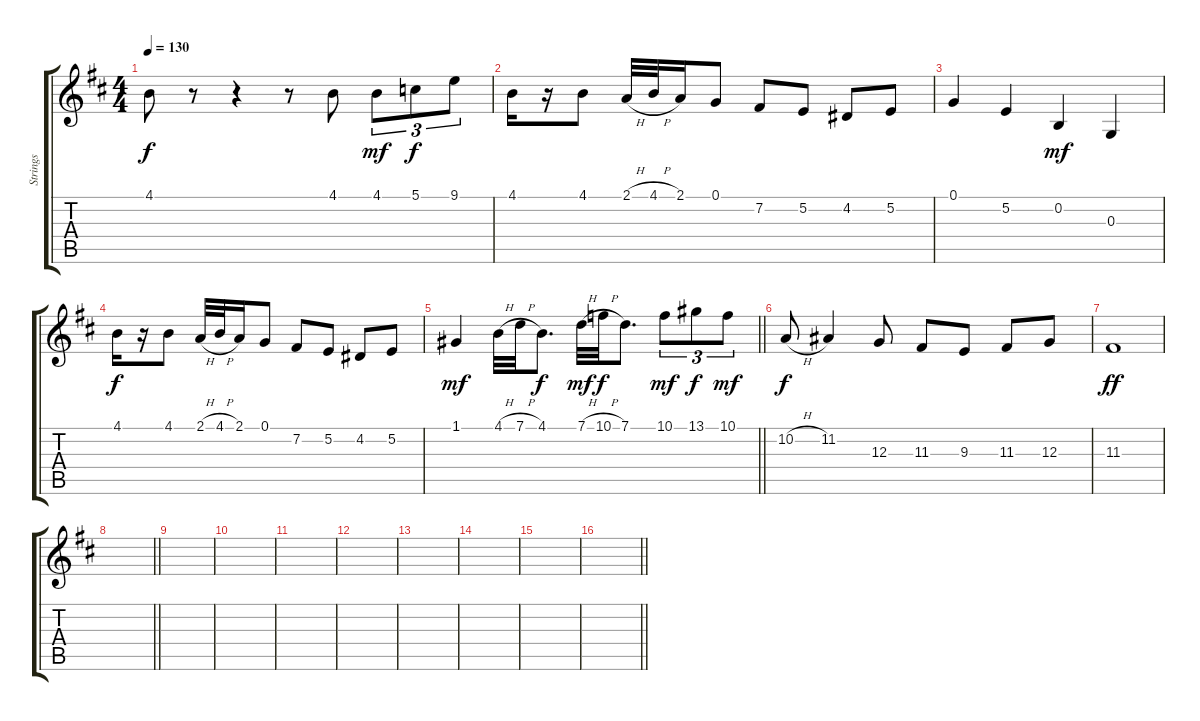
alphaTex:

\track ("Strings" "Strings") {instrument stringensemble1}
\staff {score tabs}
\tuning (G4 B3 G3 D3 A2 D2) {hide}
\ts (4 4)
\tempo 130
\clef g2
\ks d
4.1.8{dy f} r.8 r.4 r.8 4.1.8 4.1.8{tu (3 2) dy mf} 5.1.8{tu (3 2) dy f} 9.1.8{tu (3 2)} |
4.1.16 r.16 4.1.8 2.1{h}.32 4.1{h}.32 2.1.16 0.1.8 7.2.8 5.2.8 4.2.8 5.2.8 |
0.1.4 5.2.4 0.2.4{dy mf} 0.3.4 |
4.1.16{dy f} r.16 4.1.8 2.1{h}.32 4.1{h}.32 2.1.16 0.1.8 7.2.8 5.2.8 4.2.8 5.2.8 |
\barLineRight lightlight
1.1.4{dy mf} 4.1{h}.32 7.1{h}.32 4.1.8{d dy f} 7.1{h}.32{dy mf} 10.1{h}.32{dy f} 7.1.8{d} 10.1.8{tu (3 2) dy mf} 13.1.8{tu (3 2) dy f} 10.1.8{tu (3 2) dy mf} |
10.2{h}.8{dy f} 11.2.4 12.3.8 11.3.8 9.3.8 11.3.8 12.3.8 |
11.3.1{dy ff} |
\barLineRight lightlight
|
|
|
|
|
|
|
|
\barLineRight lightlight
